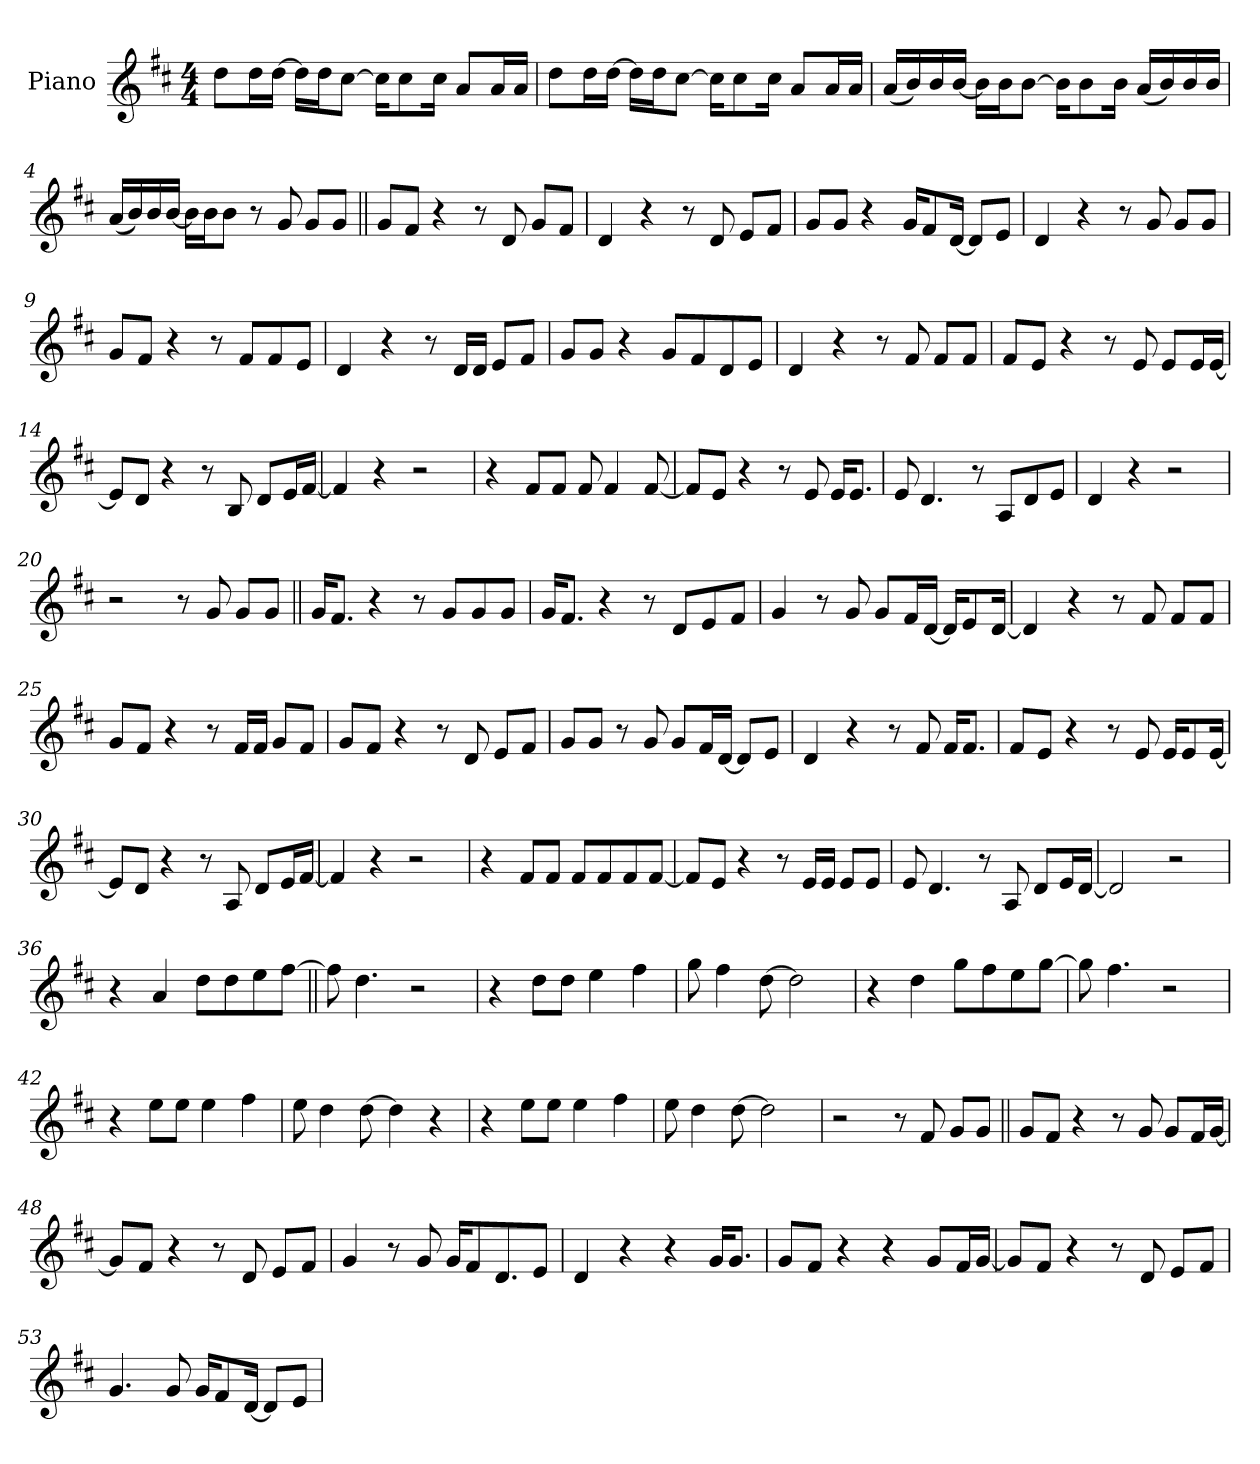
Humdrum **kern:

**kern
*part1
*staff1
*I"Piano
*I'Pno.
*clefG2
*k[f#c#]
*M4/4
*MM100
=1
8dd!L
16dd!L
[16dd!JJ
16dd!LL]
16dd!J
[8cc#!J
16cc#!KL]
8cc#!
16cc#!Jk
8a!L
16a!L
16a!JJ
=2
8dd!L
16dd!L
[16dd!JJ
16dd!LL]
16dd!J
[8cc#!J
16cc#!KL]
8cc#!
16cc#!Jk
8a!L
16a!L
16a!JJ
=3
(16a!LL
16b!)
16b!
[16b!JJ
16b!LL]
16b!J
[8b!J
16b!KL]
8b!
16b!Jk
(16a!LL
16b!)
16b!
16b!JJ
=4
(16a!LL
16b!)
16b!
[16b!JJ
16b!LL]
16b!J
8b!J
8r
8g
8gL
8gJ
=5||
8gL
8f#J
4r
8r
8d
8gL
8f#J
=6
4d
4r
8r
8d
8eL
8f#J
=7
8gL
8gJ
4r
16gKL
8f#
[16dJk
8dL]
8eJ
=8
4d
4r
8r
8g
8gL
8gJ
=9
8gL
8f#J
4r
8r
8f#L
8f#
8eJ
=10
4d
4r
8r
16dLL
16dJJ
8eL
8f#J
=11
8gL
8gJ
4r
8gL
8f#
8d
8eJ
=12
4d
4r
8r
8f#
8f#L
8f#J
=13
8f#L
8eJ
4r
8r
8e
8eL
16eL
[16eJJ
=14
8eL]
8dJ
4r
8r
8B
8dL
16eL
[16f#JJ
=15
4f#]
4r
2r
=16
4r
8f#L
8f#J
8f#
4f#
[8f#
=17
8f#L]
8eJ
4r
8r
8e
16eKL
8.eJ
=18
8e
4.d
8r
8AL
8d
8eJ
=19
4d
4r
2r
=20
2r
8r
8g
8gL
8gJ
=21||
16gKL
8.f#J
4r
8r
8gL
8g
8gJ
=22
16gKL
8.f#J
4r
8r
8dL
8e
8f#J
=23
4g
8r
8g
8gL
16f#L
[16dJJ
16dKL]
8e
[16dJk
=24
4d]
4r
8r
8f#
8f#L
8f#J
=25
8gL
8f#J
4r
8r
16f#LL
16f#JJ
8gL
8f#J
=26
8gL
8f#J
4r
8r
8d
8eL
8f#J
=27
8gL
8gJ
8r
8g
8gL
16f#L
[16dJJ
8dL]
8eJ
=28
4d
4r
8r
8f#
16f#KL
8.f#J
=29
8f#L
8eJ
4r
8r
8e
16eKL
8e
[16eJk
=30
8eL]
8dJ
4r
8r
8A
8dL
16eL
[16f#JJ
=31
4f#]
4r
2r
=32
4r
8f#L
8f#J
8f#L
8f#
8f#
[8f#J
=33
8f#L]
8eJ
4r
8r
16eLL
16eJJ
8eL
8eJ
=34
8e
4.d
8r
8A
8dL
16eL
[16dJJ
=35
2d]
2r
=36
4r
4a
8ddL
8dd
8ee
[8ff#J
=37||
8ff#]
4.dd
2r
=38
4r
8ddL
8ddJ
4ee
4ff#
=39
8gg
4ff#
[8dd
2dd]
=40
4r
4dd
8ggL
8ff#
8ee
[8ggJ
=41
8gg]
4.ff#
2r
=42
4r
8eeL
8eeJ
4ee
4ff#
=43
8ee
4dd
[8dd
4dd]
4r
=44
4r
8eeL
8eeJ
4ee
4ff#
=45
8ee
4dd
[8dd
2dd]
=46
2r
8r
8f#
8gL
8gJ
=47||
8gL
8f#J
4r
8r
8g
8gL
16f#L
[16gJJ
=48
8gL]
8f#J
4r
8r
8d
8eL
8f#J
=49
4g
8r
8g
16gKL
8f#
8.d
8eJ
=50
4d
4r
4r
16gKL
8.gJ
=51
8gL
8f#J
4r
4r
8gL
16f#L
[16gJJ
=52
8gL]
8f#J
4r
8r
8d
8eL
8f#J
=53
4.g
8g
16gKL
8f#
[16dJk
8dL]
8eJ
=
*-
